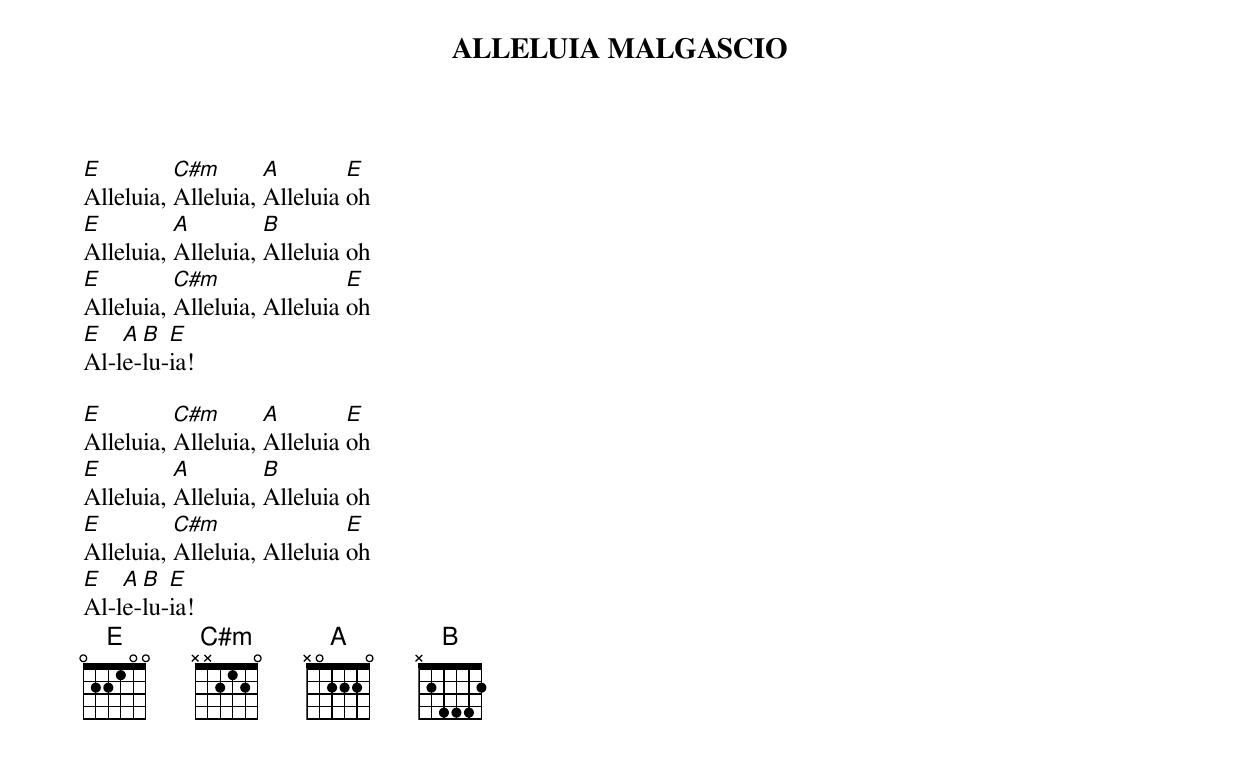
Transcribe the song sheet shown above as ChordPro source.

{title:ALLELUIA MALGASCIO}

[E]Alleluia, [C#m]Alleluia, [A]Alleluia [E]oh
[E]Alleluia, [A]Alleluia, [B]Alleluia oh
[E]Alleluia, [C#m]Alleluia, Alleluia [E]oh
[E]Al-l[A]e-[B]lu-[E]ia!

[E]Alleluia, [C#m]Alleluia, [A]Alleluia [E]oh
[E]Alleluia, [A]Alleluia, [B]Alleluia oh
[E]Alleluia, [C#m]Alleluia, Alleluia [E]oh
[E]Al-l[A]e-[B]lu-[E]ia!
